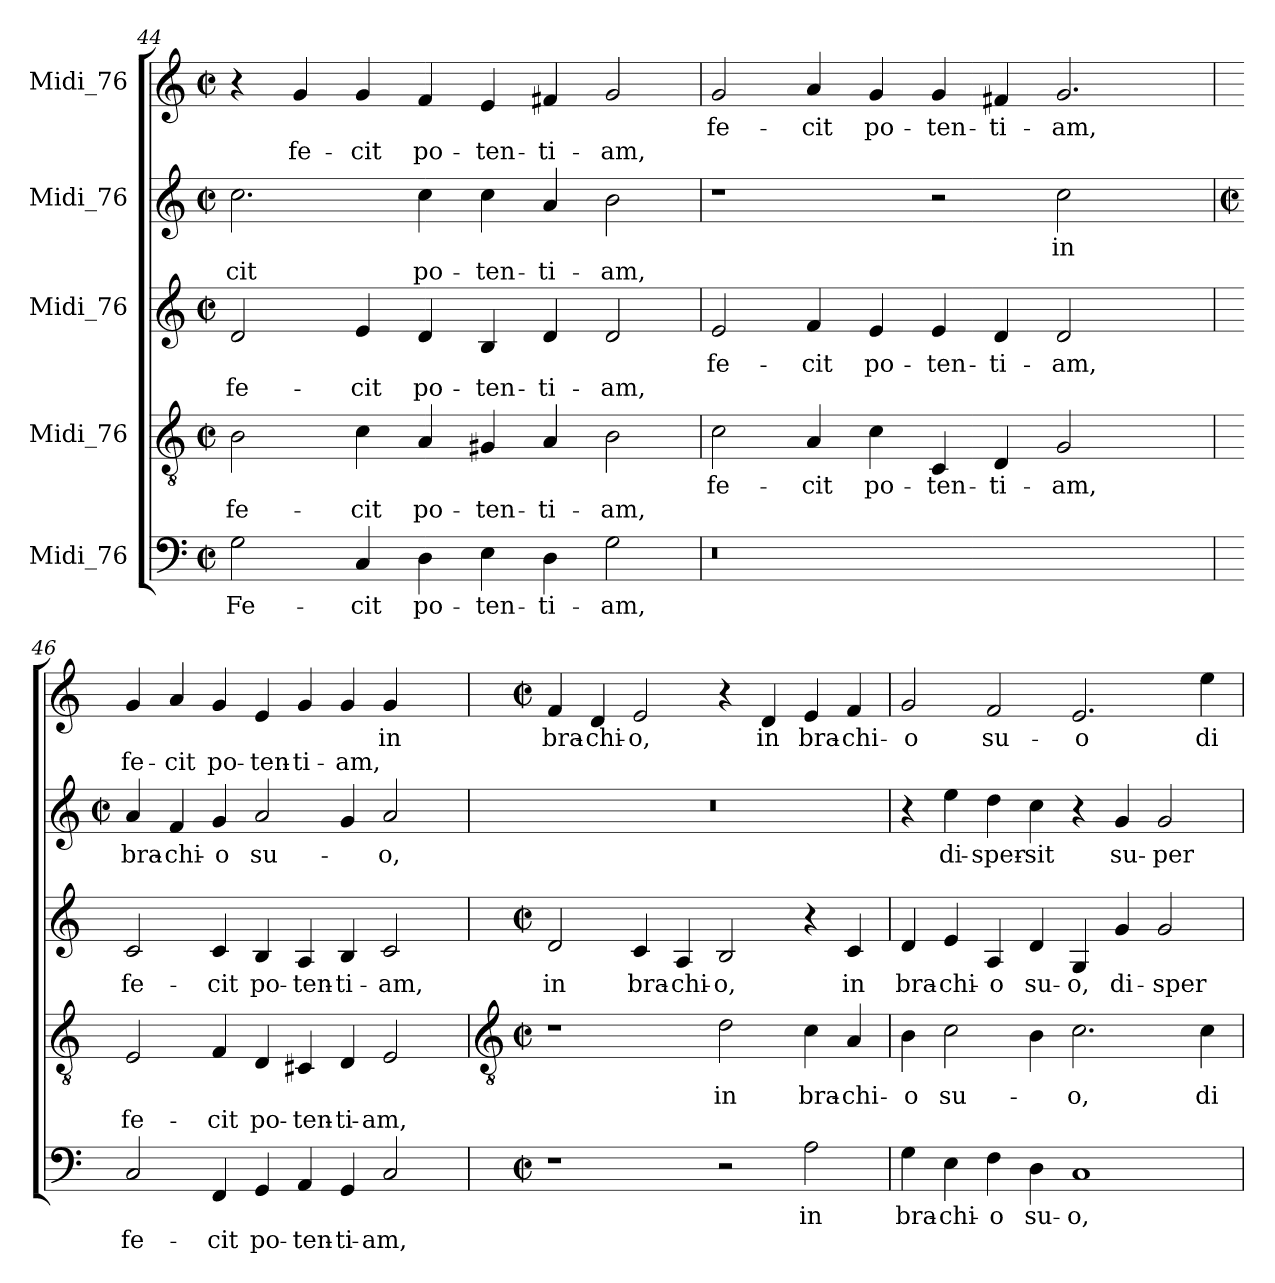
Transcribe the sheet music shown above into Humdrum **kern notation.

**kern	**text	**text	**kern	**text	**text	**kern	**text	**text	**kern	**text	**text	**kern	**text	**text
*part5	*part5	*part5	*part4	*part4	*part4	*part3	*part3	*part3	*part2	*part2	*part2	*part1	*part1	*part1
*staff5	*staff5	*staff5	*staff4	*staff4	*staff4	*staff3	*staff3	*staff3	*staff2	*staff2	*staff2	*staff1	*staff1	*staff1
*I"Midi_76	*	*	*I"Midi_76	*	*	*I"Midi_76	*	*	*I"Midi_76	*	*	*I"Midi_76	*	*
*clefF4	*	*	*clefGv2	*	*	*clefG2	*	*	*clefG2	*	*	*clefG2	*	*
*k[]	*	*	*k[]	*	*	*k[]	*	*	*k[]	*	*	*k[]	*	*
*C:	*	*	*C:	*	*	*C:	*	*	*C:	*	*	*C:	*	*
*M4/2	*	*	*M4/2	*	*	*M4/2	*	*	*M4/2	*	*	*M4/2	*	*
*met(c|)	*	*	*met(c|)	*	*	*met(c|)	*	*	*met(c|)	*	*	*met(c|)	*	*
=44	=44	=44	=44	=44	=44	=44	=44	=44	=44	=44	=44	=44	=44	=44
!	!LO:LY:b	!	!	!	!LO:LY:b	!	!	!LO:LY:b	!	!	!LO:LY:b	!	!	!
2G	Fe-	.	2B	.	fe-	2d	.	fe-	2.cc	.	-cit	4r	.	.
!	!	!	!	!	!	!	!	!	!	!	!	!	!	!LO:LY:b
.	.	.	.	.	.	.	.	.	.	.	.	4g	.	fe-
!	!LO:LY:b	!	!	!	!LO:LY:b	!	!	!LO:LY:b	!	!	!	!	!	!LO:LY:b
4C	-cit	.	4c	.	-cit	4e	.	-cit	.	.	.	4g	.	-cit
!	!LO:LY:b	!	!	!	!LO:LY:b	!	!	!LO:LY:b	!	!	!LO:LY:b	!	!	!LO:LY:b
4D	po-	.	4A	.	po-	4d	.	po-	4cc	.	po-	4f	.	po-
!	!LO:LY:b	!	!	!	!LO:LY:b	!	!	!LO:LY:b	!	!	!LO:LY:b	!	!	!LO:LY:b
4E	-ten-	.	4G#X	.	-ten-	4B	.	-ten-	4cc	.	-ten-	4e	.	-ten-
!	!LO:LY:b	!	!	!	!LO:LY:b	!	!	!LO:LY:b	!	!	!LO:LY:b	!	!	!LO:LY:b
4D	-ti-	.	4A	.	-ti-	4d	.	-ti-	4a	.	-ti-	4f#X	.	-ti-
!	!LO:LY:b	!	!	!	!LO:LY:b	!	!	!LO:LY:b	!	!	!LO:LY:b	!	!	!LO:LY:b
2G	-am,	.	2B	.	-am,	2d	.	-am,	2b	.	-am,	2g	.	-am,
=45	=45	=45	=45	=45	=45	=45	=45	=45	=45	=45	=45	=45	=45	=45
!	!	!	!	!LO:LY:b	!	!	!LO:LY:b	!	!	!	!	!	!LO:LY:b	!
0r	.	.	2c	fe-	.	2e	fe-	.	1r	.	.	2g	fe-	.
!	!	!	!	!LO:LY:b	!	!	!LO:LY:b	!	!	!	!	!	!LO:LY:b	!
.	.	.	4A	-cit	.	4f	-cit	.	.	.	.	4a	-cit	.
!	!	!	!	!LO:LY:b	!	!	!LO:LY:b	!	!	!	!	!	!LO:LY:b	!
.	.	.	4c	po-	.	4e	po-	.	.	.	.	4g	po-	.
!	!	!	!	!LO:LY:b	!	!	!LO:LY:b	!	!	!	!	!	!LO:LY:b	!
.	.	.	4C	-ten-	.	4e	-ten-	.	2r	.	.	4g	-ten-	.
!	!	!	!	!LO:LY:b	!	!	!LO:LY:b	!	!	!	!	!	!LO:LY:b	!
.	.	.	4D	-ti-	.	4d	-ti-	.	.	.	.	4f#X	-ti-	.
!	!	!	!	!LO:LY:b	!	!	!LO:LY:b	!	!	!LO:LY:b	!	!	!LO:LY:b	!
.	.	.	2G	-am,	.	2d	-am,	.	2cc	in	.	2.g	-am,	.
4ryy	.	.	4ryy	.	.	4ryy	.	.	4ryy	.	.	.	.	.
!!LO:LB:g=z
=46	=46	=46	=46	=46	=46	=46	=46	=46	=46	=46	=46	=46	=46	=46
*	*	*	*	*	*	*	*	*	*M4/2	*	*	*	*	*
*	*	*	*	*	*	*	*	*	*met(c|)	*	*	*	*	*
!	!	!LO:LY:b	!	!	!LO:LY:b	!	!LO:LY:b	!	!	!LO:LY:b	!	!	!	!LO:LY:b
2C	.	fe-	2E	.	fe-	2c	fe-	.	4a	bra-	.	4g	.	fe-
!	!	!	!	!	!	!	!	!	!	!LO:LY:b	!	!	!	!LO:LY:b
.	.	.	.	.	.	.	.	.	4f	-chi-	.	4a	.	-cit
!	!	!LO:LY:b	!	!	!LO:LY:b	!	!LO:LY:b	!	!	!LO:LY:b	!	!	!	!LO:LY:b
4FF	.	-cit	4F	.	-cit	4c	-cit	.	4g	-o	.	4g	.	po-
!	!	!LO:LY:b	!	!	!LO:LY:b	!	!LO:LY:b	!	!	!LO:LY:b	!	!	!	!LO:LY:b
4GG	.	po-	4D	.	po-	4B	po-	.	2a	su-	.	4e	.	-ten-
!	!	!LO:LY:b	!	!	!LO:LY:b	!	!LO:LY:b	!	!	!	!	!	!	!LO:LY:b
4AA	.	-ten-	4C#X	.	-ten-	4A	-ten-	.	.	.	.	4g	.	-ti-
!	!	!LO:LY:b	!	!	!LO:LY:b	!	!LO:LY:b	!	!	!	!	!	!	!LO:LY:b
4GG	.	-ti-	4D	.	-ti-	4B	-ti-	.	4g	.	.	4g	.	-am,
!	!	!LO:LY:b	!	!	!LO:LY:b	!	!LO:LY:b	!	!	!LO:LY:b	!	!	!LO:LY:b	!
2C	.	-am,	2E	.	-am,	2c	-am,	.	2a	-o,	.	4g	in	.
.	.	.	.	.	.	.	.	.	.	.	.	4ryy	.	.
!!LO:LB:g=z
=47	=47	=47	=47	=47	=47	=47	=47	=47	=47	=47	=47	=47	=47	=47
*	*	*	*clefGv2	*	*	*	*	*	*	*	*	*	*	*
*M4/2	*	*	*M4/2	*	*	*M4/2	*	*	*	*	*	*M4/2	*	*
*met(c|)	*	*	*met(c|)	*	*	*met(c|)	*	*	*	*	*	*met(c|)	*	*
!	!	!	!	!	!	!	!LO:LY:b	!	!	!	!	!	!LO:LY:b	!
1r	.	.	1r	.	.	2d	in	.	0r	.	.	4f	bra-	.
!	!	!	!	!	!	!	!	!	!	!	!	!	!LO:LY:b	!
.	.	.	.	.	.	.	.	.	.	.	.	4d	-chi-	.
!	!	!	!	!	!	!	!LO:LY:b	!	!	!	!	!	!LO:LY:b	!
.	.	.	.	.	.	4c	bra-	.	.	.	.	2e	-o,	.
!	!	!	!	!	!	!	!LO:LY:b	!	!	!	!	!	!	!
.	.	.	.	.	.	4A	-chi-	.	.	.	.	.	.	.
!	!	!	!	!LO:LY:b	!	!	!LO:LY:b	!	!	!	!	!	!	!
2r	.	.	2d	in	.	2B	-o,	.	.	.	.	4r	.	.
!	!	!	!	!	!	!	!	!	!	!	!	!	!LO:LY:b	!
.	.	.	.	.	.	.	.	.	.	.	.	4d	in	.
!	!LO:LY:b	!	!	!LO:LY:b	!	!	!	!	!	!	!	!	!LO:LY:b	!
2A	in	.	4c	bra-	.	4r	.	.	.	.	.	4e	bra-	.
!	!	!	!	!LO:LY:b	!	!	!LO:LY:b	!	!	!	!	!	!LO:LY:b	!
.	.	.	4A	-chi-	.	4c	in	.	.	.	.	4f	-chi-	.
=48	=48	=48	=48	=48	=48	=48	=48	=48	=48	=48	=48	=48	=48	=48
!	!LO:LY:b	!	!	!LO:LY:b	!	!	!LO:LY:b	!	!	!	!	!	!LO:LY:b	!
4G	bra-	.	4B	-o	.	4d	bra-	.	4r	.	.	2g	-o	.
!	!LO:LY:b	!	!	!LO:LY:b	!	!	!LO:LY:b	!	!	!LO:LY:b	!	!	!	!
4E	-chi-	.	2c	su-	.	4e	-chi-	.	4ee	di-	.	.	.	.
!	!LO:LY:b	!	!	!	!	!	!LO:LY:b	!	!	!LO:LY:b	!	!	!LO:LY:b	!
4F	-o	.	.	.	.	4A	-o	.	4dd	-sper-	.	2f	su-	.
!	!LO:LY:b	!	!	!	!	!	!LO:LY:b	!	!	!LO:LY:b	!	!	!	!
4D	su-	.	4B	.	.	4d	su-	.	4cc	-sit	.	.	.	.
!	!LO:LY:b	!	!	!LO:LY:b	!	!	!LO:LY:b	!	!	!	!	!	!LO:LY:b	!
1C	-o,	.	2.c	-o,	.	4G	-o,	.	4r	.	.	2.e	-o	.
!	!	!	!	!	!	!	!LO:LY:b	!	!	!LO:LY:b	!	!	!	!
.	.	.	.	.	.	4g	di-	.	4g	su-	.	.	.	.
!	!	!	!	!	!	!	!LO:LY:b	!	!	!LO:LY:b	!	!	!	!
.	.	.	.	.	.	2g	-sper-	.	2g	-per-	.	.	.	.
!	!	!	!	!LO:LY:b	!	!	!	!	!	!	!	!	!LO:LY:b	!
.	.	.	4c	di-	.	.	.	.	.	.	.	4ee	di-	.
=	=	=	=	=	=	=	=	=	=	=	=	=	=	=
*-	*-	*-	*-	*-	*-	*-	*-	*-	*-	*-	*-	*-	*-	*-
